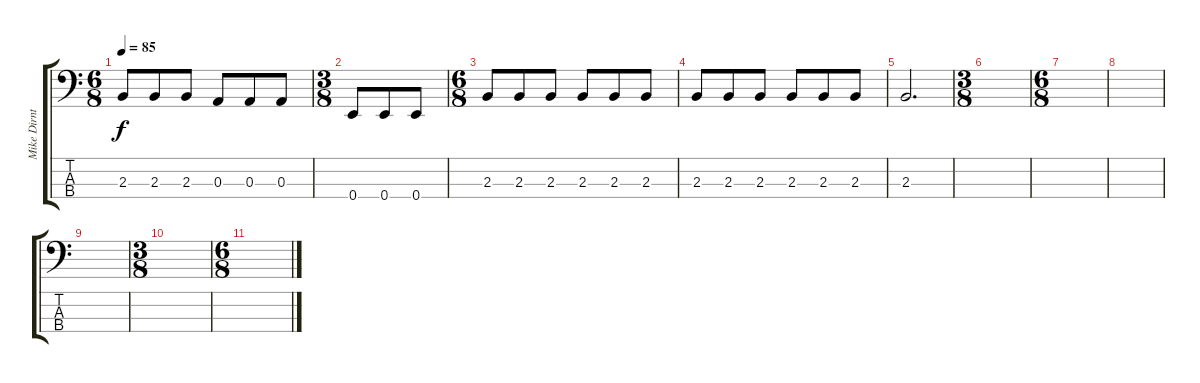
\track ("Mike Dirnt" "Mike Dirnt") {instrument electricbassfinger}
\staff {score tabs}
\tuning (G2 D2 A1 E1) {hide}
\ts (6 8)
\tempo 85
\clef f4
\ks c
2.3.8{dy f} 2.3.8 2.3.8 0.3.8 0.3.8 0.3.8 |
\ts (3 8)
0.4.8 0.4.8 0.4.8 |
\ts (6 8)
2.3.8 2.3.8 2.3.8 2.3.8 2.3.8 2.3.8 |
2.3.8 2.3.8 2.3.8 2.3.8 2.3.8 2.3.8 |
2.3.2{d volume 0} |
\ts (3 8)
|
\ts (6 8)
|
|
|
\ts (3 8)
|
\ts (6 8)
